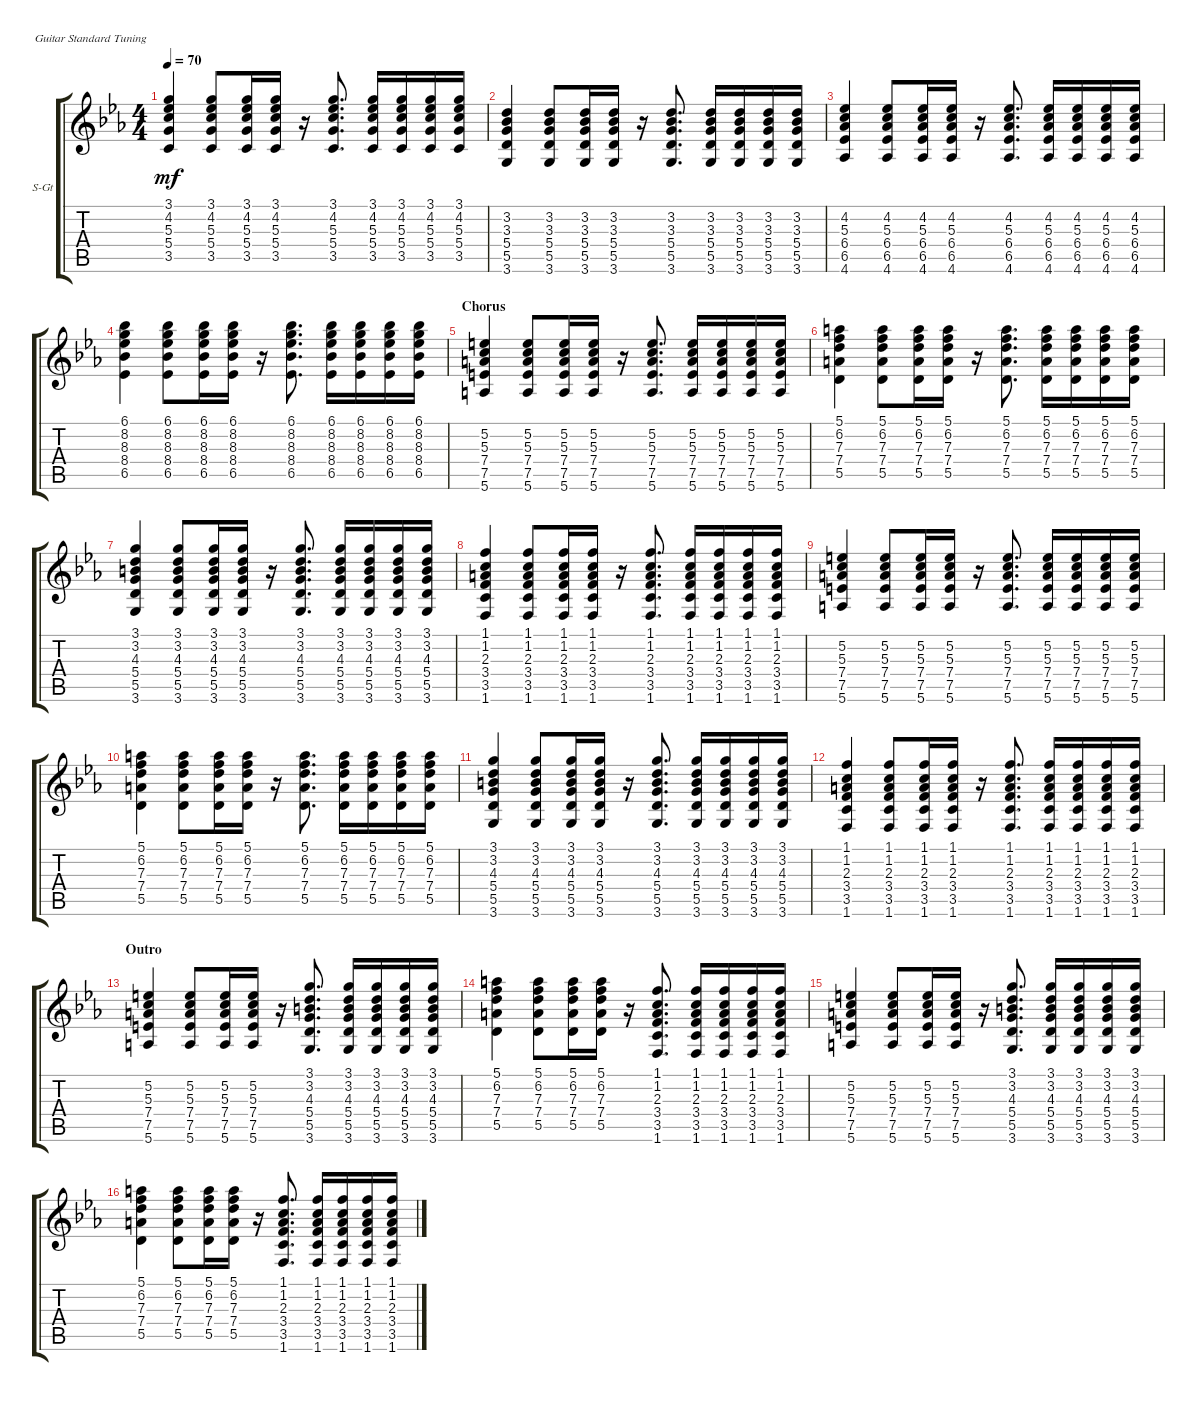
\defaultSystemsLayout 4
\bracketExtendMode groupsimilarinstruments
\firstSystemTrackNameOrientation horizontal
\otherSystemsTrackNameOrientation horizontal
\track ("Steel Guitar" "S-Gt") {instrument acousticguitarsteel}
\staff {score tabs}
\tuning (E4 B3 G3 D3 A2 E2)
\ts (4 4)
\tempo 70
\clef g2
\ks cminor
(3.5 5.4 5.3 4.2 3.1).4{dy mf} (3.5 5.4 5.3 4.2 3.1).8 (3.5 5.4 5.3 4.2 3.1).16 (3.5 5.4 5.3 4.2 3.1).16 r.16 (3.5 5.4 5.3 4.2 3.1).8{d} (3.5 5.4 5.3 4.2 3.1).16 (3.5 5.4 5.3 4.2 3.1).16 (3.5 5.4 5.3 4.2 3.1).16 (3.5 5.4 5.3 4.2 3.1).16 |
(3.6 5.5 5.4 3.3 3.2).4 (3.6 5.5 5.4 3.3 3.2).8 (3.6 5.5 5.4 3.3 3.2).16 (3.6 5.5 5.4 3.3 3.2).16 r.16 (3.6 5.5 5.4 3.3 3.2).8{d} (3.6 5.5 5.4 3.3 3.2).16 (3.6 5.5 5.4 3.3 3.2).16 (3.6 5.5 5.4 3.3 3.2).16 (3.6 5.5 5.4 3.3 3.2).16 |
(4.6 6.5 6.4 5.3 4.2).4 (4.6 6.5 6.4 5.3 4.2).8 (4.6 6.5 6.4 5.3 4.2).16 (4.6 6.5 6.4 5.3 4.2).16 r.16 (4.6 6.5 6.4 5.3 4.2).8{d} (4.6 6.5 6.4 5.3 4.2).16 (4.6 6.5 6.4 5.3 4.2).16 (4.6 6.5 6.4 5.3 4.2).16 (4.6 6.5 6.4 5.3 4.2).16 |
(6.5 8.4 8.3 8.2 6.1).4 (6.5 8.4 8.3 8.2 6.1).8 (6.5 8.4 8.3 8.2 6.1).16 (6.5 8.4 8.3 8.2 6.1).16 r.16 (6.5 8.4 8.3 8.2 6.1).8{d} (6.5 8.4 8.3 8.2 6.1).16 (6.5 8.4 8.3 8.2 6.1).16 (6.5 8.4 8.3 8.2 6.1).16 (6.5 8.4 8.3 8.2 6.1).16 |
\section ("" "Chorus")
(5.6 7.5 7.4 5.3 5.2).4 (5.6 7.5 7.4 5.3 5.2).8 (5.6 7.5 7.4 5.3 5.2).16 (5.6 7.5 7.4 5.3 5.2).16 r.16 (5.6 7.5 7.4 5.3 5.2).8{d} (5.6 7.5 7.4 5.3 5.2).16 (5.6 7.5 7.4 5.3 5.2).16 (5.6 7.5 7.4 5.3 5.2).16 (5.6 7.5 7.4 5.3 5.2).16 |
(5.5 7.4 7.3 6.2 5.1).4 (5.5 7.4 7.3 6.2 5.1).8 (5.5 7.4 7.3 6.2 5.1).16 (5.5 7.4 7.3 6.2 5.1).16 r.16 (5.5 7.4 7.3 6.2 5.1).8{d} (5.5 7.4 7.3 6.2 5.1).16 (5.5 7.4 7.3 6.2 5.1).16 (5.5 7.4 7.3 6.2 5.1).16 (5.5 7.4 7.3 6.2 5.1).16 |
(3.6 5.5 5.4 4.3 3.2 3.1).4 (3.6 5.5 5.4 4.3 3.2 3.1).8 (3.6 5.5 5.4 4.3 3.2 3.1).16 (3.6 5.5 5.4 4.3 3.2 3.1).16 r.16 (3.6 5.5 5.4 4.3 3.2 3.1).8{d} (3.6 5.5 5.4 4.3 3.2 3.1).16 (3.6 5.5 5.4 4.3 3.2 3.1).16 (3.6 5.5 5.4 4.3 3.2 3.1).16 (3.6 5.5 5.4 4.3 3.2 3.1).16 |
(1.6 3.5 3.4 2.3 1.2 1.1).4 (1.6 3.5 3.4 2.3 1.2 1.1).8 (1.6 3.5 3.4 2.3 1.2 1.1).16 (1.6 3.5 3.4 2.3 1.2 1.1).16 r.16 (1.6 3.5 3.4 2.3 1.2 1.1).8{d} (1.6 3.5 3.4 2.3 1.2 1.1).16 (1.6 3.5 3.4 2.3 1.2 1.1).16 (1.6 3.5 3.4 2.3 1.2 1.1).16 (1.6 3.5 3.4 2.3 1.2 1.1).16 |
(5.6 7.5 7.4 5.3 5.2).4 (5.6 7.5 7.4 5.3 5.2).8 (5.6 7.5 7.4 5.3 5.2).16 (5.6 7.5 7.4 5.3 5.2).16 r.16 (5.6 7.5 7.4 5.3 5.2).8{d} (5.6 7.5 7.4 5.3 5.2).16 (5.6 7.5 7.4 5.3 5.2).16 (5.6 7.5 7.4 5.3 5.2).16 (5.6 7.5 7.4 5.3 5.2).16 |
(5.5 7.4 7.3 6.2 5.1).4 (5.5 7.4 7.3 6.2 5.1).8 (5.5 7.4 7.3 6.2 5.1).16 (5.5 7.4 7.3 6.2 5.1).16 r.16 (5.5 7.4 7.3 6.2 5.1).8{d} (5.5 7.4 7.3 6.2 5.1).16 (5.5 7.4 7.3 6.2 5.1).16 (5.5 7.4 7.3 6.2 5.1).16 (5.5 7.4 7.3 6.2 5.1).16 |
(3.6 5.5 5.4 4.3 3.2 3.1).4 (3.6 5.5 5.4 4.3 3.2 3.1).8 (3.6 5.5 5.4 4.3 3.2 3.1).16 (3.6 5.5 5.4 4.3 3.2 3.1).16 r.16 (3.6 5.5 5.4 4.3 3.2 3.1).8{d} (3.6 5.5 5.4 4.3 3.2 3.1).16 (3.6 5.5 5.4 4.3 3.2 3.1).16 (3.6 5.5 5.4 4.3 3.2 3.1).16 (3.6 5.5 5.4 4.3 3.2 3.1).16 |
(1.6 3.5 3.4 2.3 1.2 1.1).4 (1.6 3.5 3.4 2.3 1.2 1.1).8 (1.6 3.5 3.4 2.3 1.2 1.1).16 (1.6 3.5 3.4 2.3 1.2 1.1).16 r.16 (1.6 3.5 3.4 2.3 1.2 1.1).8{d} (1.6 3.5 3.4 2.3 1.2 1.1).16 (1.6 3.5 3.4 2.3 1.2 1.1).16 (1.6 3.5 3.4 2.3 1.2 1.1).16 (1.6 3.5 3.4 2.3 1.2 1.1).16 |
\section ("" "Outro")
(5.6 7.5 7.4 5.3 5.2).4 (5.6 7.5 7.4 5.3 5.2).8 (5.6 7.5 7.4 5.3 5.2).16 (5.6 7.5 7.4 5.3 5.2).16 r.16 (3.6 5.5 5.4 4.3 3.2 3.1).8{d} (3.6 5.5 5.4 4.3 3.2 3.1).16 (3.6 5.5 5.4 4.3 3.2 3.1).16 (3.6 5.5 5.4 4.3 3.2 3.1).16 (3.6 5.5 5.4 4.3 3.2 3.1).16 |
(5.5 7.4 7.3 6.2 5.1).4 (5.5 7.4 7.3 6.2 5.1).8 (5.5 7.4 7.3 6.2 5.1).16 (5.5 7.4 7.3 6.2 5.1).16 r.16 (1.6 3.5 3.4 2.3 1.2 1.1).8{d} (1.6 3.5 3.4 2.3 1.2 1.1).16 (1.6 3.5 3.4 2.3 1.2 1.1).16 (1.6 3.5 3.4 2.3 1.2 1.1).16 (1.6 3.5 3.4 2.3 1.2 1.1).16 |
(5.6 7.5 7.4 5.3 5.2).4 (5.6 7.5 7.4 5.3 5.2).8 (5.6 7.5 7.4 5.3 5.2).16 (5.6 7.5 7.4 5.3 5.2).16 r.16 (3.6 5.5 5.4 4.3 3.2 3.1).8{d} (3.6 5.5 5.4 4.3 3.2 3.1).16 (3.6 5.5 5.4 4.3 3.2 3.1).16 (3.6 5.5 5.4 4.3 3.2 3.1).16 (3.6 5.5 5.4 4.3 3.2 3.1).16 |
(5.5 7.4 7.3 6.2 5.1).4 (5.5 7.4 7.3 6.2 5.1).8 (5.5 7.4 7.3 6.2 5.1).16 (5.5 7.4 7.3 6.2 5.1).16 r.16 (1.6 3.5 3.4 2.3 1.2 1.1).8{d} (1.6 3.5 3.4 2.3 1.2 1.1).16 (1.6 3.5 3.4 2.3 1.2 1.1).16 (1.6 3.5 3.4 2.3 1.2 1.1).16 (1.6 3.5 3.4 2.3 1.2 1.1).16
